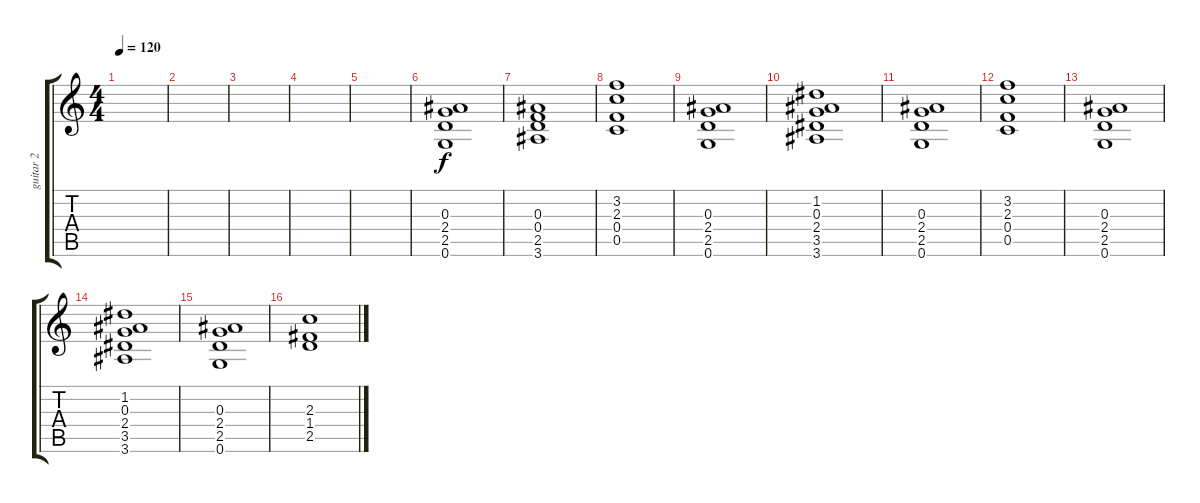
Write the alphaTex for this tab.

\track ("guitar 2" "guitar 2") {instrument overdrivenguitar}
\staff {score tabs}
\tuning (G4 D4 Bb3 F3 C3 G2) {hide}
\ts (4 4)
\tempo 120
\clef g2
\ks c
|
|
|
|
|
(0.3 2.4 2.5 0.6).1 |
(0.3 0.4 2.5 3.6).1 |
(3.2 2.3 0.4 0.5).1 |
(0.3 2.4 2.5 0.6).1 |
(1.2 0.3 2.4 3.5 3.6).1 |
(0.3 2.4 2.5 0.6).1 |
(3.2 2.3 0.4 0.5).1 |
(0.3 2.4 2.5 0.6).1 |
(1.2 0.3 2.4 3.5 3.6).1 |
(0.3 2.4 2.5 0.6).1 |
(2.3 1.4 2.5).1
